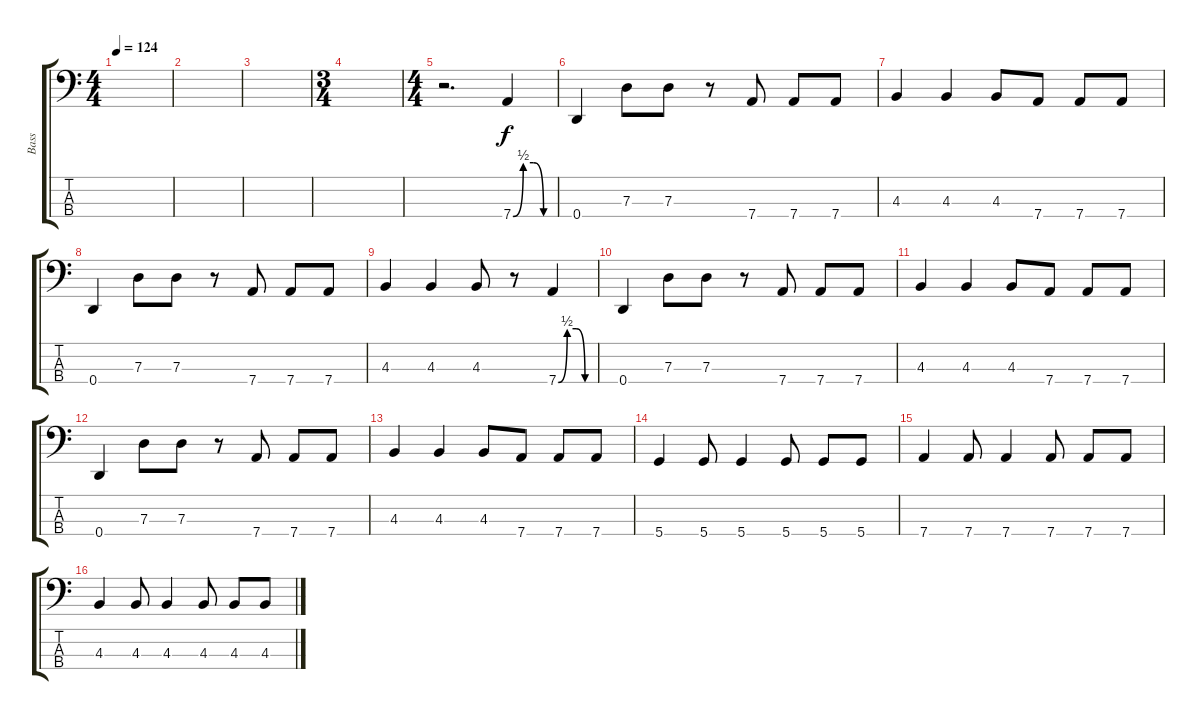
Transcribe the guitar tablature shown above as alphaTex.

\track ("Bass" "Bass") {instrument electricbassfinger}
\staff {score tabs}
\tuning (F2 C2 G1 D1) {hide}
\ts (4 4)
\tempo 124
\clef f4
\ks c
|
|
|
\ts (3 4)
|
\ts (4 4)
r.2{d} 7.4{be (custom 0 0 15 2 30 2 45 0 60 0)}.4 |
0.4.4 7.3.8 7.3.8 r.8 7.4.8 7.4.8 7.4.8 |
4.3.4 4.3.4 4.3.8 7.4.8 7.4.8 7.4.8 |
0.4.4 7.3.8 7.3.8 r.8 7.4.8 7.4.8 7.4.8 |
4.3.4 4.3.4 4.3.8 r.8 7.4{be (custom 0 0 15 2 30 2 45 0 60 0)}.4 |
0.4.4 7.3.8 7.3.8 r.8 7.4.8 7.4.8 7.4.8 |
4.3.4 4.3.4 4.3.8 7.4.8 7.4.8 7.4.8 |
0.4.4 7.3.8 7.3.8 r.8 7.4.8 7.4.8 7.4.8 |
4.3.4 4.3.4 4.3.8 7.4.8 7.4.8 7.4.8 |
5.4.4 5.4.8 5.4.4 5.4.8 5.4.8 5.4.8 |
7.4.4 7.4.8 7.4.4 7.4.8 7.4.8 7.4.8 |
4.3.4 4.3.8 4.3.4 4.3.8 4.3.8 4.3.8
